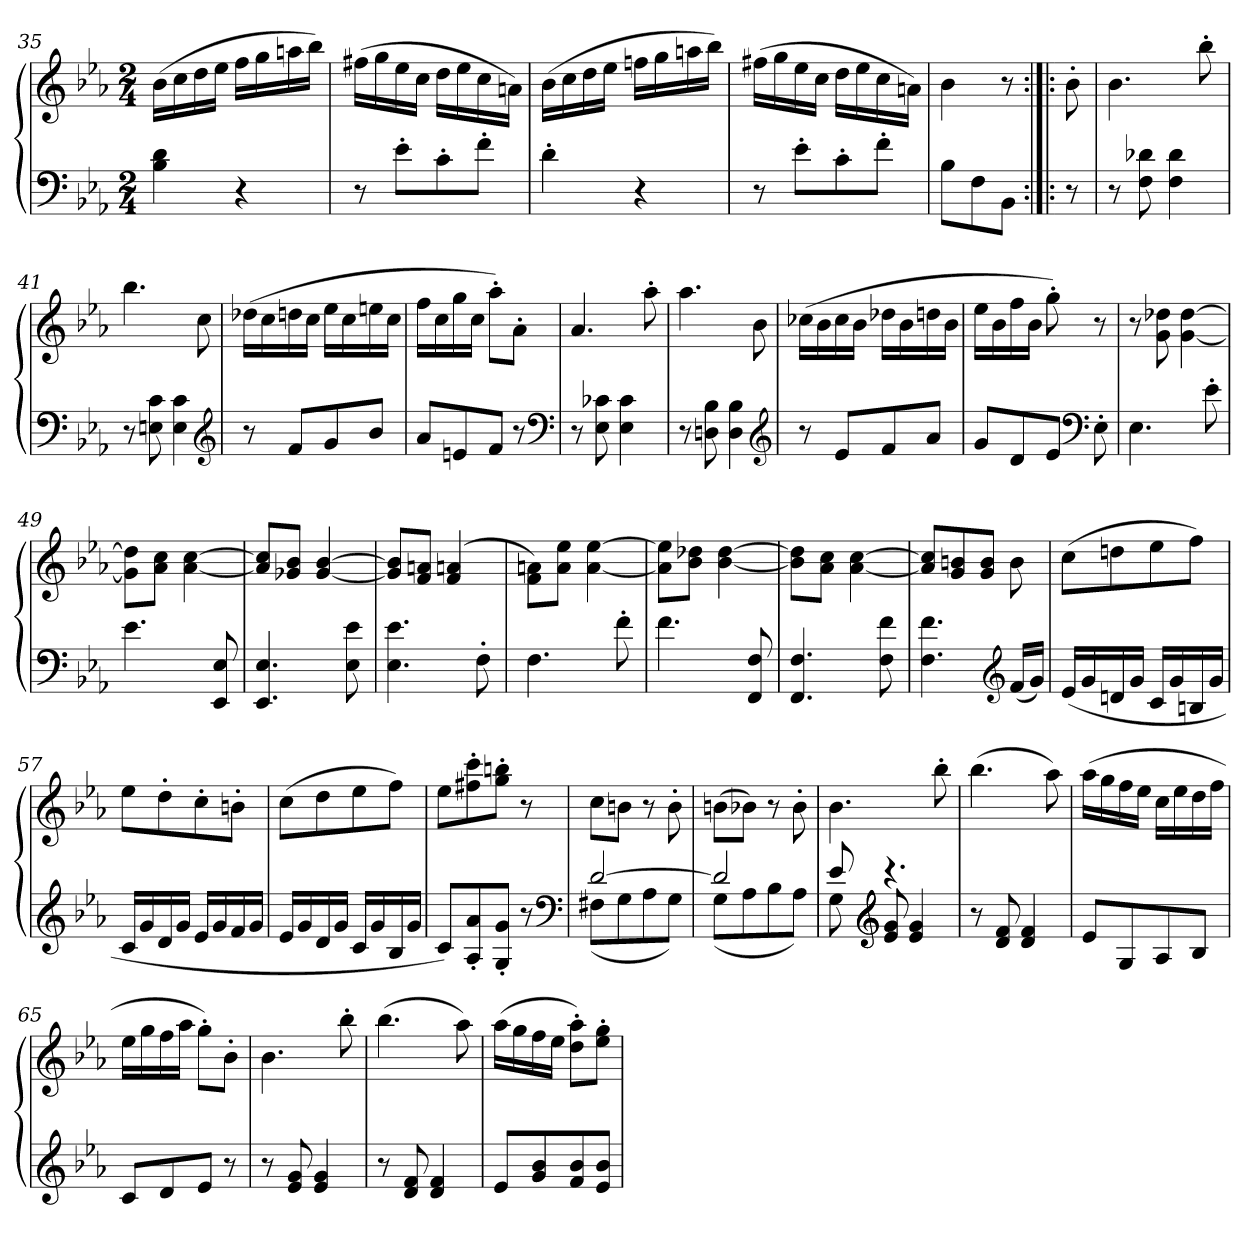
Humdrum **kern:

**kern	**kern
*part1	*part1
*staff2	*staff1
*clefF4	*clefG2
*k[b-e-a-]	*k[b-e-a-]
*E-:	*E-:
*M2/4	*M2/4
=35	=35
4B-\ 4d\	(16b-\LL
.	16cc\
.	16dd\
.	16ee-\JJ
4r	16ff\LL
.	16gg\
.	16aan\
.	16bb-\JJ)
=36	=36
8r	(16ff#X\LL
.	16gg\
8e-'\L	16ee-\
.	16cc\JJ
8c'\	16dd\LL
.	16ee-\
8f'\J	16cc\
.	16an\JJ)
=37	=37
4d'\	(16b-\LL
.	16cc\
.	16dd\
.	16ee-\JJ
4r	16ffn\LL
.	16gg\
.	16aan\
.	16bb-\JJ)
=38	=38
8r	(16ff#X\LL
.	16gg\
8e-'\L	16ee-\
.	16cc\JJ
8c'\	16dd\LL
.	16ee-\
8f'\J	16cc\
.	16an\JJ)
=39	=39
8B-\L	4b-\
8F\	.
8BB-\J	8r
=:|!|:	=:|!|:
8r	8b-'\
=40	=40
8r	4.b-\
8F\ 8d-X\	.
4F\ 4d-\	.
.	8bb-'\
=41	=41
8r	4.bb-\
8En\ 8c\	.
4E\ 4c\	.
.	8cc\
*clefG2	*
=42	=42
8r	(16dd-X\LL
.	16cc\
8f/L	16ddn\
.	16cc\JJ
8g/	16ee-\LL
.	16cc\
8b-/J	16een\
.	16cc\JJ
=43	=43
8a-/L	16ff\LL
.	16cc\
8en/	16gg\
.	16cc\JJ
8f/J	8aa-'\L)
8r	8a-'\J
*clefF4	*
=44	=44
8r	4.a-/
8E-\ 8c-X\	.
4E-\ 4c-\	.
.	8aa-'\
=45	=45
8r	4.aa-\
8Dn\ 8B-\	.
4D\ 4B-\	.
.	8b-\
*clefG2	*
=46	=46
8r	(16cc-X\LL
.	16b-\
8e-/L	16cc-\
.	16b-\JJ
8f/	16dd-X\LL
.	16b-\
8a-/J	16ddn\
.	16b-\JJ
=47	=47
8g/L	16ee-\LL
.	16b-\
8d/	16ff\
.	16b-\JJ
8e-/J	8gg'\)
*clefF4	*
8E-'\	8r
=48	=48
4.E-\	8r
.	8g\ 8dd-X\
.	[4g\ [4dd-\
8e-'\	.
=49	=49
4.e-\	8g]\ 8dd-]\L
.	8a-\ 8cc\J
.	[4a-\ [4cc\
8EE-/ 8E-/	.
=50	=50
4.EE-/ 4.E-/	8a-]/ 8cc]/L
.	8g-X/ 8b-/J
.	[4g-/ [4b-/
8E-\ 8e-\	.
=51	=51
4.E-\ 4.e-\	8g-]/ 8b-]/L
.	8f/ 8an/J
.	(4f/ 4an/
8F'\	.
=52	=52
4.F\	8f\ 8an\L)
.	8a\ 8ee-\J
.	[4a\ [4ee-\
8f'\	.
=53	=53
4.f\	8a]\ 8ee-]\L
.	8b-\ 8dd-X\J
.	[4b-\ [4dd-\
8FF/ 8F/	.
=54	=54
4.FF/ 4.F/	8b-]\ 8dd-]\L
.	8a-\ 8cc\J
.	[4a-\ [4cc\
8F\ 8f\	.
=55	=55
4.F\ 4.f\	8a-]/ 8cc]/L
.	8g/ 8bn/
.	8g/ 8b/J
*clefG2	*
(16f/LL	8b\
16g/JJ)	.
=56	=56
(16e-/LL	(8cc\L
16g/	.
16dn/	8ddn\
16g/JJ	.
16c/LL	8ee-\
16g/	.
16Bn/	8ff\J)
16g/JJ	.
=57	=57
16c/LL	8ee-\L
16g/	.
16d/	8dd'\
16g/JJ	.
16e-/LL	8cc'\
16g/	.
16f/	8bn'\J
16g/JJ	.
=58	=58
16e-/LL	(8cc\L
16g/	.
16d/	8dd\
16g/JJ	.
16c/LL	8ee-\
16g/	.
16B-/	8ff\J)
16g/JJ	.
=59	=59
8c/L)	8ee-\L
8A-'/ 8a-'/	8ff#X'\ 8ccc'\
8G'/ 8g'/J	8gg'\ 8bbn'\J
8r	8r
*clefF4	*
=60	=60
*^	*
[2d/	(8F#X\L	8cc\L
.	8G\	8bn\J
.	8A-\	8r
.	8G\J)	8b'\
=61	=61	=61
2d/]	(8G\L	(8bn\L
.	8A-\	8b-X\J)
.	8B-\	8r
.	8A-\J)	8b-'\
=62	=62	=62
8e-/	8G\	4.b-\
*clefG2	*	*
4.r	8e-/ 8g/	.
.	4e-/ 4g/	.
.	.	8bb-'\
*v	*v	*
=63	=63
8r	(4.bb-\
8d/ 8f/	.
4d/ 4f/	.
.	8aa-\)
=64	=64
8e-/L	(16aa-\LL
.	16gg\
8G/	16ff\
.	16ee-\JJ
8A-/	16cc\LL
.	16ee-\
8B-/J	16dd\
.	16ff\JJ
=65	=65
8c/L	16ee-\LL
.	16gg\
8d/	16ff\
.	16aa-\JJ
8e-/J	8gg'\L)
8r	8b-'\J
=66	=66
8r	4.b-\
8e-/ 8g/	.
4e-/ 4g/	.
.	8bb-'\
=67	=67
8r	(4.bb-\
8d/ 8f/	.
4d/ 4f/	.
.	8aa-\)
=68	=68
8e-/L	(16aa-\LL
.	16gg\
8g/ 8b-/	16ff\
.	16ee-\JJ
8f/ 8b-/	8dd'\ 8aa-'\L)
8e-/ 8b-/J	8ee-'\ 8gg'\J
=	=
*-	*-
